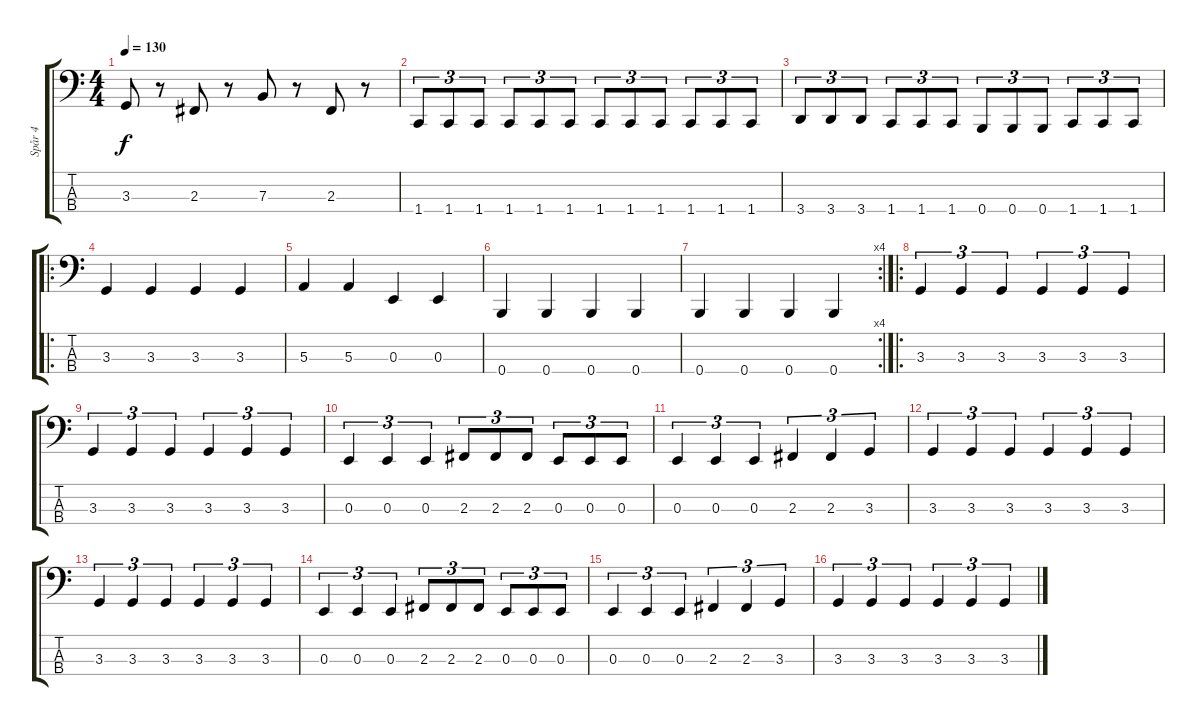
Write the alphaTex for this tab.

\track ("Spår 4" "Spår 4") {instrument electricbasspick}
\staff {score tabs}
\tuning (D2 A1 E1 B0) {hide}
\ts (4 4)
\tempo 130
\clef f4
\ks c
3.3.8{dy f} r.8 2.3.8 r.8 7.3.8 r.8 2.3.8 r.8 |
1.4.8{tu (3 2)} 1.4.8{tu (3 2)} 1.4.8{tu (3 2)} 1.4.8{tu (3 2)} 1.4.8{tu (3 2)} 1.4.8{tu (3 2)} 1.4.8{tu (3 2)} 1.4.8{tu (3 2)} 1.4.8{tu (3 2)} 1.4.8{tu (3 2)} 1.4.8{tu (3 2)} 1.4.8{tu (3 2)} |
3.4.8{tu (3 2)} 3.4.8{tu (3 2)} 3.4.8{tu (3 2)} 1.4.8{tu (3 2)} 1.4.8{tu (3 2)} 1.4.8{tu (3 2)} 0.4.8{tu (3 2)} 0.4.8{tu (3 2)} 0.4.8{tu (3 2)} 1.4.8{tu (3 2)} 1.4.8{tu (3 2)} 1.4.8{tu (3 2)} |
\ro
3.3.4 3.3.4 3.3.4 3.3.4 |
5.3.4 5.3.4 0.3.4 0.3.4 |
0.4.4 0.4.4 0.4.4 0.4.4 |
\rc 4
0.4.4 0.4.4 0.4.4 0.4.4 |
\ro
3.3.4{tu (3 2)} 3.3.4{tu (3 2)} 3.3.4{tu (3 2)} 3.3.4{tu (3 2)} 3.3.4{tu (3 2)} 3.3.4{tu (3 2)} |
3.3.4{tu (3 2)} 3.3.4{tu (3 2)} 3.3.4{tu (3 2)} 3.3.4{tu (3 2)} 3.3.4{tu (3 2)} 3.3.4{tu (3 2)} |
0.3.4{tu (3 2)} 0.3.4{tu (3 2)} 0.3.4{tu (3 2)} 2.3.8{tu (3 2)} 2.3.8{tu (3 2)} 2.3.8{tu (3 2)} 0.3.8{tu (3 2)} 0.3.8{tu (3 2)} 0.3.8{tu (3 2)} |
0.3.4{tu (3 2)} 0.3.4{tu (3 2)} 0.3.4{tu (3 2)} 2.3.4{tu (3 2)} 2.3.4{tu (3 2)} 3.3.4{tu (3 2)} |
3.3.4{tu (3 2)} 3.3.4{tu (3 2)} 3.3.4{tu (3 2)} 3.3.4{tu (3 2)} 3.3.4{tu (3 2)} 3.3.4{tu (3 2)} |
3.3.4{tu (3 2)} 3.3.4{tu (3 2)} 3.3.4{tu (3 2)} 3.3.4{tu (3 2)} 3.3.4{tu (3 2)} 3.3.4{tu (3 2)} |
0.3.4{tu (3 2)} 0.3.4{tu (3 2)} 0.3.4{tu (3 2)} 2.3.8{tu (3 2)} 2.3.8{tu (3 2)} 2.3.8{tu (3 2)} 0.3.8{tu (3 2)} 0.3.8{tu (3 2)} 0.3.8{tu (3 2)} |
0.3.4{tu (3 2)} 0.3.4{tu (3 2)} 0.3.4{tu (3 2)} 2.3.4{tu (3 2)} 2.3.4{tu (3 2)} 3.3.4{tu (3 2)} |
3.3.4{tu (3 2)} 3.3.4{tu (3 2)} 3.3.4{tu (3 2)} 3.3.4{tu (3 2)} 3.3.4{tu (3 2)} 3.3.4{tu (3 2)}
